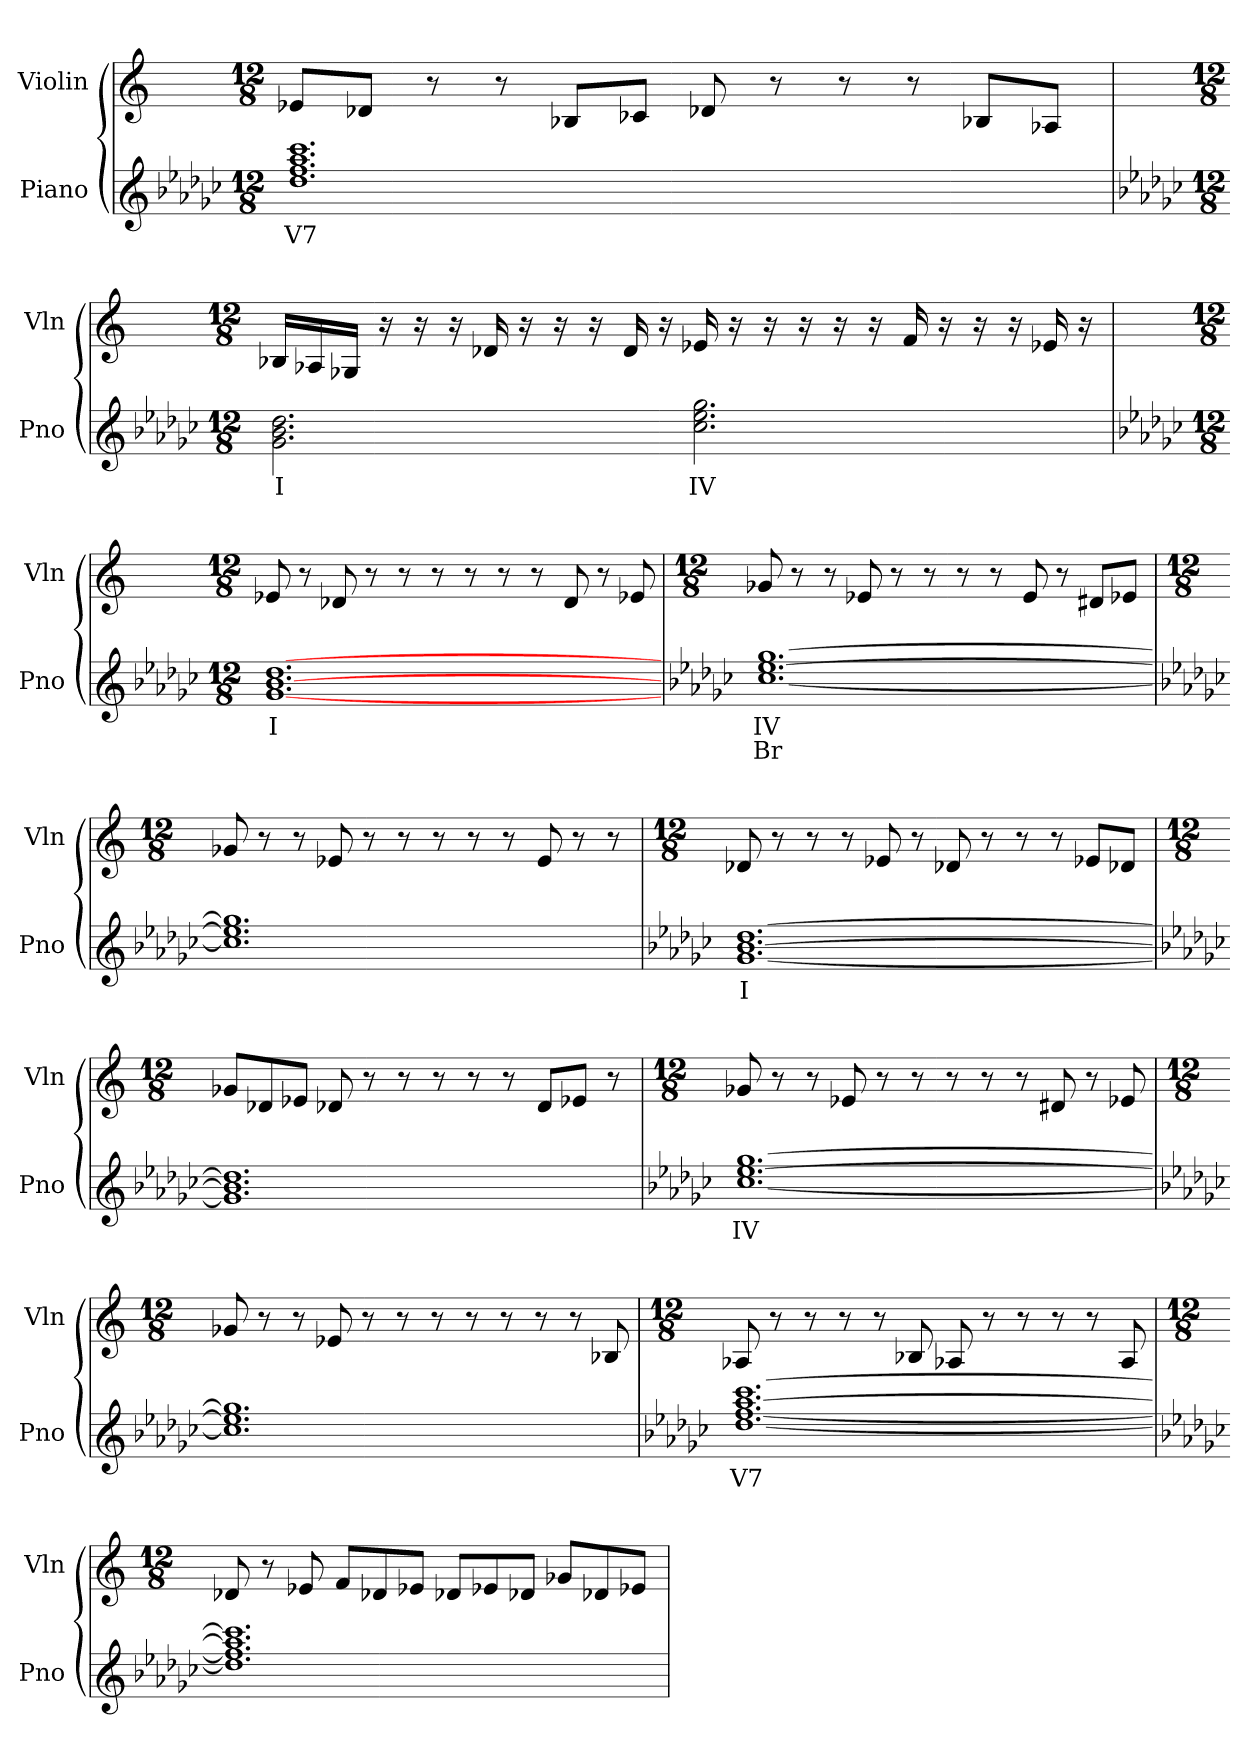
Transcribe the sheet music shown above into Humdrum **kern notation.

**kern	**text	**text	**kern
*part2	*part2	*part2	*part1
*staff2	*staff2	*staff2	*staff1
*I"Piano	*	*	*I"Violin
*I'Pno	*	*	*I'Vln
*k[b-e-a-d-g-c-]	*	*	*
*G-:	*	*	*
*M12/8	*	*	*M12/8
=	=	=	=
1.dd- 1.ff 1.aa- 1.ccc-	V7	.	8e-XL
.	.	.	8d-XJ
.	.	.	8r
.	.	.	8r
.	.	.	8B-XL
.	.	.	8c-XJ
.	.	.	8d-X
.	.	.	8r
.	.	.	8r
.	.	.	8r
.	.	.	8B-XL
.	.	.	8A-XJ
=	=	=	=
*k[b-e-a-d-g-c-]	*	*	*
*G-:	*	*	*
*M12/8	*	*	*M12/8
2.g- 2.b- 2.dd-	I	.	16B-XLL
.	.	.	16A-X
.	.	.	16G-XJJ
.	.	.	16r
.	.	.	16r
.	.	.	16r
.	.	.	16d-X
.	.	.	16r
.	.	.	16r
.	.	.	16r
.	.	.	16d-
.	.	.	16r
2.cc- 2.ee- 2.gg-	IV	.	16e-X
.	.	.	16r
.	.	.	16r
.	.	.	16r
.	.	.	16r
.	.	.	16r
.	.	.	16f
.	.	.	16r
.	.	.	16r
.	.	.	16r
.	.	.	16e-X
.	.	.	16r
=	=	=	=
*k[b-e-a-d-g-c-]	*	*	*
*G-:	*	*	*
*M12/8	*	*	*M12/8
[1.g- [1.b- [1.dd-	I	.	8e-X
.	.	.	8r
.	.	.	8d-X
.	.	.	8r
.	.	.	8r
.	.	.	8r
.	.	.	8r
.	.	.	8r
.	.	.	8r
.	.	.	8d-
.	.	.	8r
.	.	.	8e-X
=	=	=	=
*k[b-e-a-d-g-c-]	*	*	*
*G-:	*	*	*
*	*	*	*M12/8
[1.cc- [1.ee- [1.gg-	IV	Br	8g-X
.	.	.	8r
.	.	.	8r
.	.	.	8e-X
.	.	.	8r
.	.	.	8r
.	.	.	8r
.	.	.	8r
.	.	.	8e-
.	.	.	8r
.	.	.	8d#XL
.	.	.	8e-XJ
=	=	=	=
*k[b-e-a-d-g-c-]	*	*	*
*G-:	*	*	*
*	*	*	*M12/8
1.cc-] 1.ee-] 1.gg-]	.	.	8g-X
.	.	.	8r
.	.	.	8r
.	.	.	8e-X
.	.	.	8r
.	.	.	8r
.	.	.	8r
.	.	.	8r
.	.	.	8r
.	.	.	8e-
.	.	.	8r
.	.	.	8r
=	=	=	=
*k[b-e-a-d-g-c-]	*	*	*
*G-:	*	*	*
*	*	*	*M12/8
[1.g- [1.b- [1.dd-	I	.	8d-X
.	.	.	8r
.	.	.	8r
.	.	.	8r
.	.	.	8e-X
.	.	.	8r
.	.	.	8d-X
.	.	.	8r
.	.	.	8r
.	.	.	8r
.	.	.	8e-XL
.	.	.	8d-XJ
=	=	=	=
*k[b-e-a-d-g-c-]	*	*	*
*G-:	*	*	*
*	*	*	*M12/8
1.g-] 1.b-] 1.dd-]	.	.	8g-XL
.	.	.	8d-X
.	.	.	8e-XJ
.	.	.	8d-X
.	.	.	8r
.	.	.	8r
.	.	.	8r
.	.	.	8r
.	.	.	8r
.	.	.	8d-L
.	.	.	8e-XJ
.	.	.	8r
=	=	=	=
*k[b-e-a-d-g-c-]	*	*	*
*G-:	*	*	*
*	*	*	*M12/8
[1.cc- [1.ee- [1.gg-	IV	.	8g-X
.	.	.	8r
.	.	.	8r
.	.	.	8e-X
.	.	.	8r
.	.	.	8r
.	.	.	8r
.	.	.	8r
.	.	.	8r
.	.	.	8d#X
.	.	.	8r
.	.	.	8e-X
=	=	=	=
*k[b-e-a-d-g-c-]	*	*	*
*G-:	*	*	*
*	*	*	*M12/8
1.cc-] 1.ee-] 1.gg-]	.	.	8g-X
.	.	.	8r
.	.	.	8r
.	.	.	8e-X
.	.	.	8r
.	.	.	8r
.	.	.	8r
.	.	.	8r
.	.	.	8r
.	.	.	8r
.	.	.	8r
.	.	.	8B-X
=	=	=	=
*k[b-e-a-d-g-c-]	*	*	*
*G-:	*	*	*
*	*	*	*M12/8
[1.dd- [1.ff [1.aa- [1.ccc-	V7	.	8A-X
.	.	.	8r
.	.	.	8r
.	.	.	8r
.	.	.	8r
.	.	.	8B-X
.	.	.	8A-X
.	.	.	8r
.	.	.	8r
.	.	.	8r
.	.	.	8r
.	.	.	8A-
=	=	=	=
*k[b-e-a-d-g-c-]	*	*	*
*G-:	*	*	*
*	*	*	*M12/8
1.dd-] 1.ff] 1.aa-] 1.ccc-]	.	.	8d-X
.	.	.	8r
.	.	.	8e-X
.	.	.	8fL
.	.	.	8d-X
.	.	.	8e-XJ
.	.	.	8d-XL
.	.	.	8e-X
.	.	.	8d-XJ
.	.	.	8g-XL
.	.	.	8d-X
.	.	.	8e-XJ
=	=	=	=
*-	*-	*-	*-
